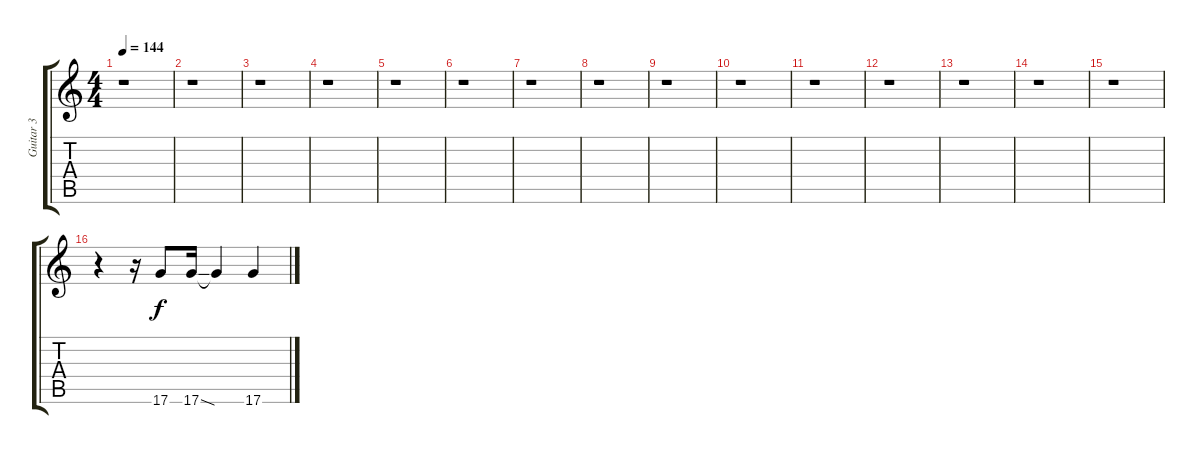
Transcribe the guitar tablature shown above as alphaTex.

\track ("Guitar 3" "Guitar 3") {instrument distortionguitar}
\staff {score tabs}
\tuning (D4 A3 F3 C3 G2 D2) {hide}
\ts (4 4)
\tempo 144
\clef g2
\ks c
r.1{dy f} |
r.1 |
r.1 |
r.1 |
r.1 |
r.1 |
r.1 |
r.1 |
r.1 |
r.1 |
r.1 |
r.1 |
r.1 |
r.1 |
r.1 |
r.4 r.16 17.6.8 17.6{ss}.16 17.6{t}.4 17.6.4
